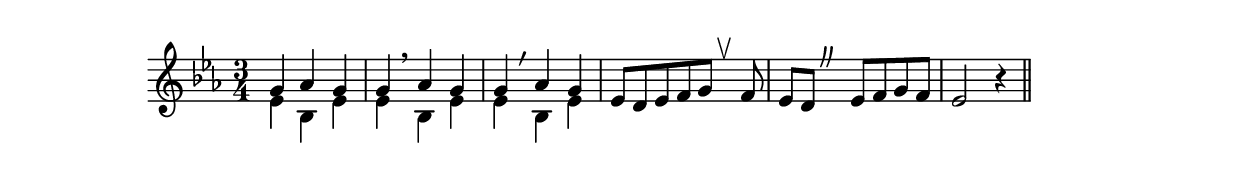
%% Do not edit this file; it is automatically
%% generated from LSR http://lsr.dsi.unimi.it
%% This file is in the public domain.
\version "2.12.2"

\header {
  lsrtags = "expressive-marks"

  texidoc = "
Breathing signs are available in different tastes: commas (default),
ticks, vees and @qq{railroad tracks} (caesura).

"
  doctitle = "Breathing signs"
} % begin verbatim

\new Staff \relative c'' {
  \key es \major
  \time 3/4
  % this bar contains no \breathe
  << { g4 as g } \\ { es4 bes es } >> |
  % Modern notation:
  % by default, \breathe uses the rcomma, just as if saying:
  % \override BreathingSign #'text = #(make-musicglyph-markup "scripts.rcomma")
  << { g4 as g } \\ { es4 \breathe bes es } >> |

  % rvarcomma and lvarcomma are variations of the default rcomma and lcomma
  % N.B.: must use Staff context here, since we start a Voice below
  \override Staff.BreathingSign #'text = \markup { \musicglyph #"scripts.rvarcomma" }
  << { g4 as g } \\ { es4 \breathe bes es } >> |

  % vee
  \override BreathingSign #'text = \markup { \musicglyph #"scripts.upbow" }
  es8[ d es f g] \breathe f |

  % caesura
  \override BreathingSign #'text = \markup { \musicglyph #"scripts.caesura.curved" }
  es8[ d] \breathe es[ f g f] |
  es2 r4 \bar "||"
}
